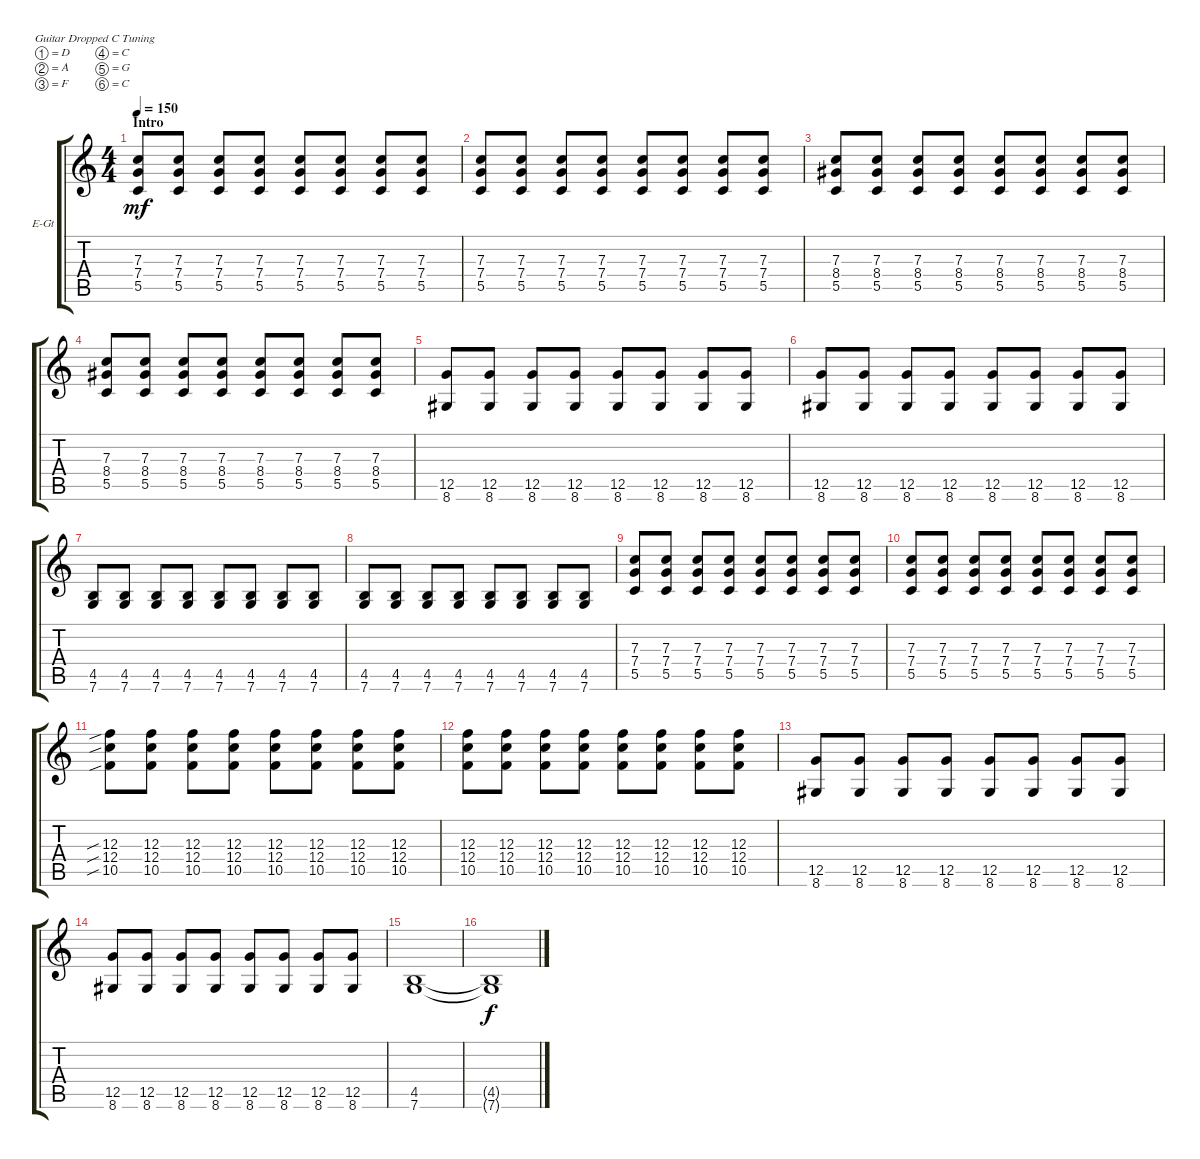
\defaultSystemsLayout 4
\bracketExtendMode groupsimilarinstruments
\firstSystemTrackNameOrientation horizontal
\otherSystemsTrackNameOrientation horizontal
\track ("Jack" "E-Gt") {instrument distortionguitar}
\staff {score tabs}
\tuning (D4 A3 F3 C3 G2 C2)
\ts (4 4)
\section ("" "Intro")
\tempo 150
\clef g2
\ks c
(5.5 7.4 7.3).8{dy mf instrument distortionguitar} (5.5 7.4 7.3).8 (5.5 7.4 7.3).8 (5.5 7.4 7.3).8 (5.5 7.4 7.3).8 (5.5 7.4 7.3).8 (5.5 7.4 7.3).8 (5.5 7.4 7.3).8 |
(5.5 7.4 7.3).8 (5.5 7.4 7.3).8 (5.5 7.4 7.3).8 (5.5 7.4 7.3).8 (5.5 7.4 7.3).8 (5.5 7.4 7.3).8 (5.5 7.4 7.3).8 (5.5 7.4 7.3).8 |
(5.5 8.4 7.3).8 (5.5 8.4 7.3).8 (5.5 8.4 7.3).8 (5.5 8.4 7.3).8 (5.5 8.4 7.3).8 (5.5 8.4 7.3).8 (5.5 8.4 7.3).8 (5.5 8.4 7.3).8 |
(5.5 8.4 7.3).8 (5.5 8.4 7.3).8 (5.5 8.4 7.3).8 (5.5 8.4 7.3).8 (5.5 8.4 7.3).8 (5.5 8.4 7.3).8 (5.5 8.4 7.3).8 (5.5 8.4 7.3).8 |
(12.5 8.6).8 (12.5 8.6).8 (12.5 8.6).8 (12.5 8.6).8 (12.5 8.6).8 (12.5 8.6).8 (12.5 8.6).8 (12.5 8.6).8 |
(12.5 8.6).8 (12.5 8.6).8 (12.5 8.6).8 (12.5 8.6).8 (12.5 8.6).8 (12.5 8.6).8 (12.5 8.6).8 (12.5 8.6).8 |
(4.5 7.6).8 (4.5 7.6).8 (4.5 7.6).8 (4.5 7.6).8 (4.5 7.6).8 (4.5 7.6).8 (4.5 7.6).8 (4.5 7.6).8 |
(4.5 7.6).8 (4.5 7.6).8 (4.5 7.6).8 (4.5 7.6).8 (4.5 7.6).8 (4.5 7.6).8 (4.5 7.6).8 (4.5 7.6).8 |
(5.5 7.4 7.3).8 (5.5 7.4 7.3).8 (5.5 7.4 7.3).8 (5.5 7.4 7.3).8 (5.5 7.4 7.3).8 (5.5 7.4 7.3).8 (5.5 7.4 7.3).8 (5.5 7.4 7.3).8 |
(5.5 7.4 7.3).8 (5.5 7.4 7.3).8 (5.5 7.4 7.3).8 (5.5 7.4 7.3).8 (5.5 7.4 7.3).8 (5.5 7.4 7.3).8 (5.5 7.4 7.3).8 (5.5 7.4 7.3).8 |
(10.5{sib} 12.4{sib} 12.3{sib}).8 (10.5 12.4 12.3).8 (10.5 12.4 12.3).8 (10.5 12.4 12.3).8 (10.5 12.4 12.3).8 (10.5 12.4 12.3).8 (10.5 12.4 12.3).8 (10.5 12.4 12.3).8 |
(10.5 12.4 12.3).8 (10.5 12.4 12.3).8 (10.5 12.4 12.3).8 (10.5 12.4 12.3).8 (10.5 12.4 12.3).8 (10.5 12.4 12.3).8 (10.5 12.4 12.3).8 (10.5 12.4 12.3).8 |
(12.5 8.6).8 (12.5 8.6).8 (12.5 8.6).8 (12.5 8.6).8 (12.5 8.6).8 (12.5 8.6).8 (12.5 8.6).8 (12.5 8.6).8 |
(12.5 8.6).8 (12.5 8.6).8 (12.5 8.6).8 (12.5 8.6).8 (12.5 8.6).8 (12.5 8.6).8 (12.5 8.6).8 (12.5 8.6).8 |
(4.5 7.6).1 |
(4.5{t} 7.6{t}).1{dy f}
